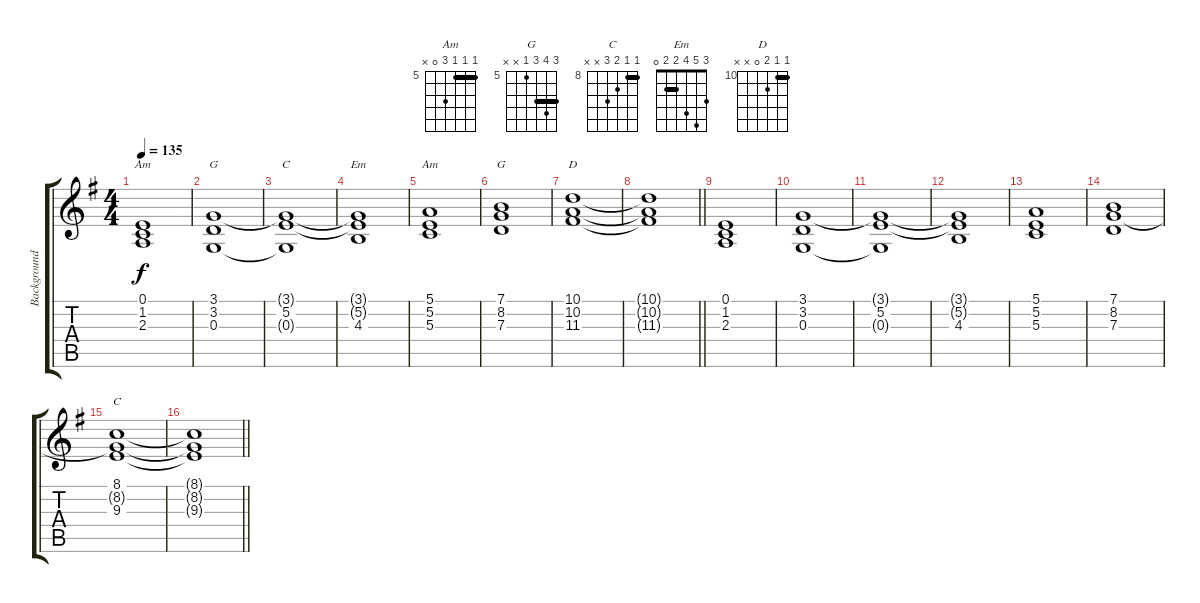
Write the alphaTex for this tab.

\track ("Background" "Background") {instrument pad2warm}
\staff {score tabs}
\tuning (E4 B3 G3 D3 A2 E2) {hide}
\chord ("Am" 0 1 2 2 0 x)
\chord ("G" 3 3 0 0 2 3) {barre 3}
\chord ("C" 3 5 0 2 3 x)
\chord ("Em" 3 5 4 2 2 0) {barre 2}
\chord ("Am" 5 5 5 7 0 x) {firstfret 5 barre 5}
\chord ("G" 7 8 7 5 x x) {firstfret 5 barre 7}
\chord ("D" 10 10 11 0 x x) {firstfret 10 barre 10}
\chord ("C" 8 8 9 10 x x) {firstfret 8 barre 8}
\ts (4 4)
\section ("" "")
\tempo 135
\clef g2
\ks eminor
(0.1 1.2 2.3).1{ch "Am" dy f volume 7 instrument pad2warm} |
(3.1 3.2 0.3).1{ch "G"} |
(3.1{t} 5.2 0.3{t}).1{ch "C"} |
(3.1{t} 5.2{t} 4.3).1{ch "Em"} |
(5.1 5.2 5.3).1{ch "Am"} |
(7.1 8.2 7.3).1{ch "G"} |
(10.1 10.2 11.3).1{ch "D"} |
\barLineRight lightlight
(10.1{t} 10.2{t} 11.3{t}).1 |
\section ("" "")
(0.1 1.2 2.3).1 |
(3.1 3.2 0.3).1 |
(3.1{t} 5.2 0.3{t}).1 |
(3.1{t} 5.2{t} 4.3).1 |
(5.1 5.2 5.3).1 |
(7.1 8.2 7.3).1 |
(8.1 8.2{t} 9.3).1{ch "C"} |
\barLineRight lightlight
(8.1{t} 8.2{t} 9.3{t}).1
